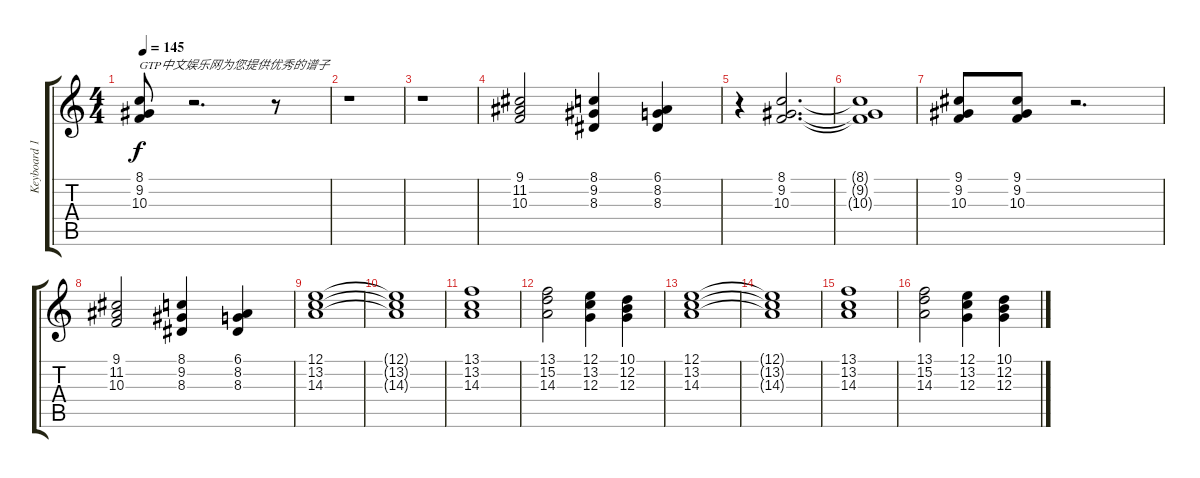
\track ("Keyboard 1." "Keyboard 1") {instrument stringensemble1}
\staff {score tabs}
\tuning (E4 B3 G3 D3 A2 E2) {hide}
\ts (4 4)
\tempo 145
\clef g2
\ks c
(8.1 9.2 10.3).8{txt "GTP中文娱乐网为您提供优秀的谱子" dy f instrument stringensemble1} r.2{d} r.8 |
r.1 |
r.1 |
(9.1 11.2 10.3).2 (8.1 9.2 8.3).4 (6.1 8.2 8.3).4 |
r.4 (8.1 9.2 10.3).2{d} |
(8.1{t} 9.2{t} 10.3{t}).1 |
(9.1 9.2 10.3).8 (9.1 9.2 10.3).8 r.2{d} |
(9.1 11.2 10.3).2 (8.1 9.2 8.3).4 (6.1 8.2 8.3).4 |
(12.1 13.2 14.3).1 |
(12.1{t} 13.2{t} 14.3{t}).1 |
(13.1 13.2 14.3).1 |
(13.1 15.2 14.3).2 (12.1 13.2 12.3).4 (10.1 12.2 12.3).4 |
(12.1 13.2 14.3).1 |
(12.1{t} 13.2{t} 14.3{t}).1 |
(13.1 13.2 14.3).1 |
(13.1 15.2 14.3).2 (12.1 13.2 12.3).4 (10.1 12.2 12.3).4
